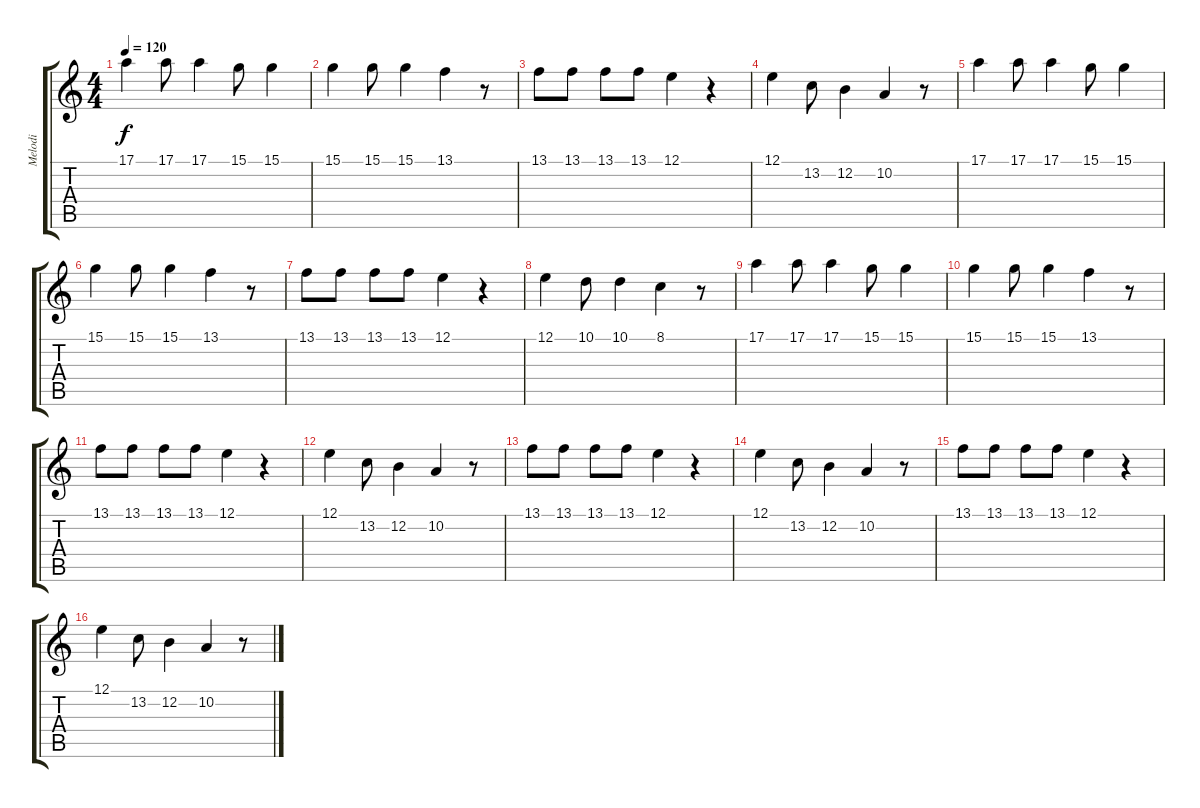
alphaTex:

\track ("Melodi" "Melodi") {instrument choiraahs}
\staff {score tabs}
\tuning (E4 B3 G3 D3 A2 E2) {hide}
\ts (4 4)
\tempo 120
\clef g2
\ks c
17.1.4{dy f} 17.1.8 17.1.4 15.1.8 15.1.4 |
15.1.4 15.1.8 15.1.4 13.1.4 r.8 |
13.1.8 13.1.8 13.1.8 13.1.8 12.1.4 r.4 |
12.1.4 13.2.8 12.2.4 10.2.4 r.8 |
17.1.4 17.1.8 17.1.4 15.1.8 15.1.4 |
15.1.4 15.1.8 15.1.4 13.1.4 r.8 |
13.1.8 13.1.8 13.1.8 13.1.8 12.1.4 r.4 |
12.1.4 10.1.8 10.1.4 8.1.4 r.8 |
17.1.4 17.1.8 17.1.4 15.1.8 15.1.4 |
15.1.4 15.1.8 15.1.4 13.1.4 r.8 |
13.1.8 13.1.8 13.1.8 13.1.8 12.1.4 r.4 |
12.1.4 13.2.8 12.2.4 10.2.4 r.8 |
13.1.8 13.1.8 13.1.8 13.1.8 12.1.4 r.4 |
12.1.4 13.2.8 12.2.4 10.2.4 r.8 |
13.1.8 13.1.8 13.1.8 13.1.8 12.1.4 r.4 |
12.1.4 13.2.8 12.2.4 10.2.4 r.8
